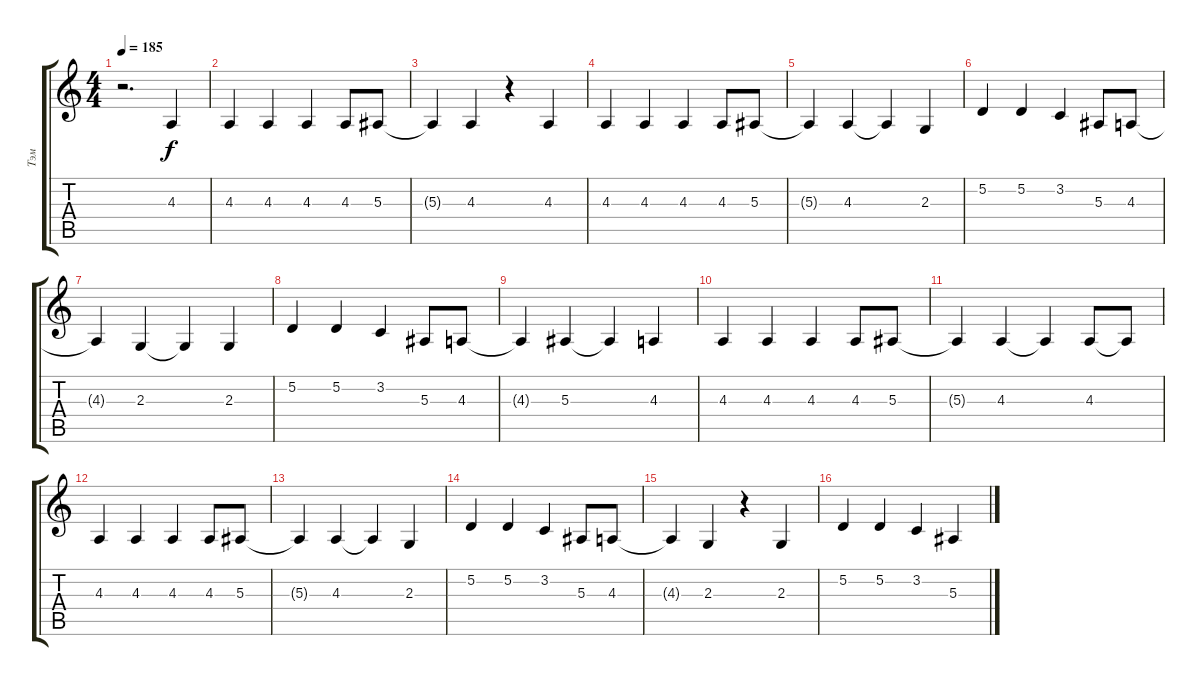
\track ("Тэм" "Тэм") {instrument clarinet}
\staff {score tabs}
\tuning (D4 A3 F3 C3 G2 D2) {hide}
\ts (4 4)
\tempo 185
\clef g2
\ks c
r.2{d dy f} 4.3.4 |
4.3.4 4.3.4 4.3.4 4.3.8 5.3.8 |
5.3{t}.4 4.3.4 r.4 4.3.4 |
4.3.4 4.3.4 4.3.4 4.3.8 5.3.8 |
5.3{t}.4 4.3.4 4.3{t}.4 2.3.4 |
5.2.4 5.2.4 3.2.4 5.3.8 4.3.8 |
4.3{t}.4 2.3.4 2.3{t}.4 2.3.4 |
5.2.4 5.2.4 3.2.4 5.3.8 4.3.8 |
4.3{t}.4 5.3.4 5.3{t}.4 4.3.4 |
4.3.4 4.3.4 4.3.4 4.3.8 5.3.8 |
5.3{t}.4 4.3.4 4.3{t}.4 4.3.8 4.3{t}.8 |
4.3.4 4.3.4 4.3.4 4.3.8 5.3.8 |
5.3{t}.4 4.3.4 4.3{t}.4 2.3.4 |
5.2.4 5.2.4 3.2.4 5.3.8 4.3.8 |
4.3{t}.4 2.3.4 r.4 2.3.4 |
5.2.4 5.2.4 3.2.4 5.3.4
